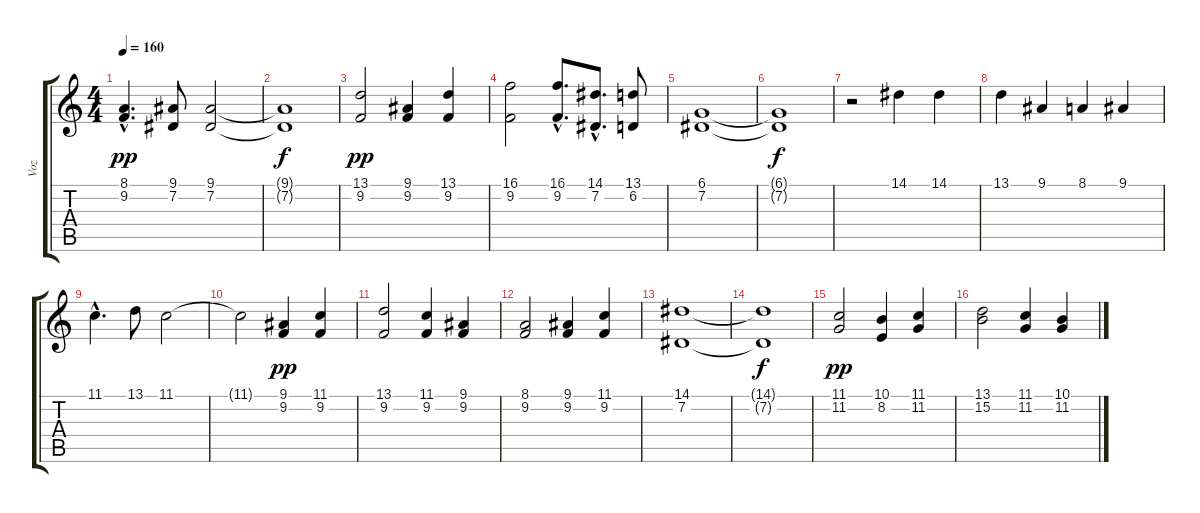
\track ("Voz" "Voz") {instrument lead2sawtooth}
\staff {score tabs}
\tuning (Db4 Ab3 E3 B2 Gb2 Db2) {hide}
\ts (4 4)
\tempo 160
\clef g2
\ks c
(8.1{hac} 9.2{hac}).4{d dy pp} (9.1 7.2).8 (9.1 7.2).2 |
(9.1{t} 7.2{t}).1{dy f} |
(13.1 9.2).2{dy pp} (9.1 9.2).4 (13.1 9.2).4 |
(16.1 9.2).2 (16.1{hac} 9.2{hac}).8{d} (14.1{hac} 7.2{hac}).8{d} (13.1 6.2).8 |
(6.1 7.2).1 |
(6.1{t} 7.2{t}).1{dy f} |
r.2 14.1.4 14.1.4 |
13.1.4 9.1.4 8.1.4 9.1.4 |
11.1{hac}.4{d} 13.1.8 11.1.2 |
11.1{t}.2 (9.1 9.2).4{dy pp} (11.1 9.2).4 |
(13.1 9.2).2 (11.1 9.2).4 (9.1 9.2).4 |
(8.1 9.2).2 (9.1 9.2).4 (11.1 9.2).4 |
(14.1 7.2).1 |
(14.1{t} 7.2{t}).1{dy f} |
(11.1 11.2).2{dy pp} (10.1 8.2).4 (11.1 11.2).4 |
(13.1 15.2).2 (11.1 11.2).4 (10.1 11.2).4
